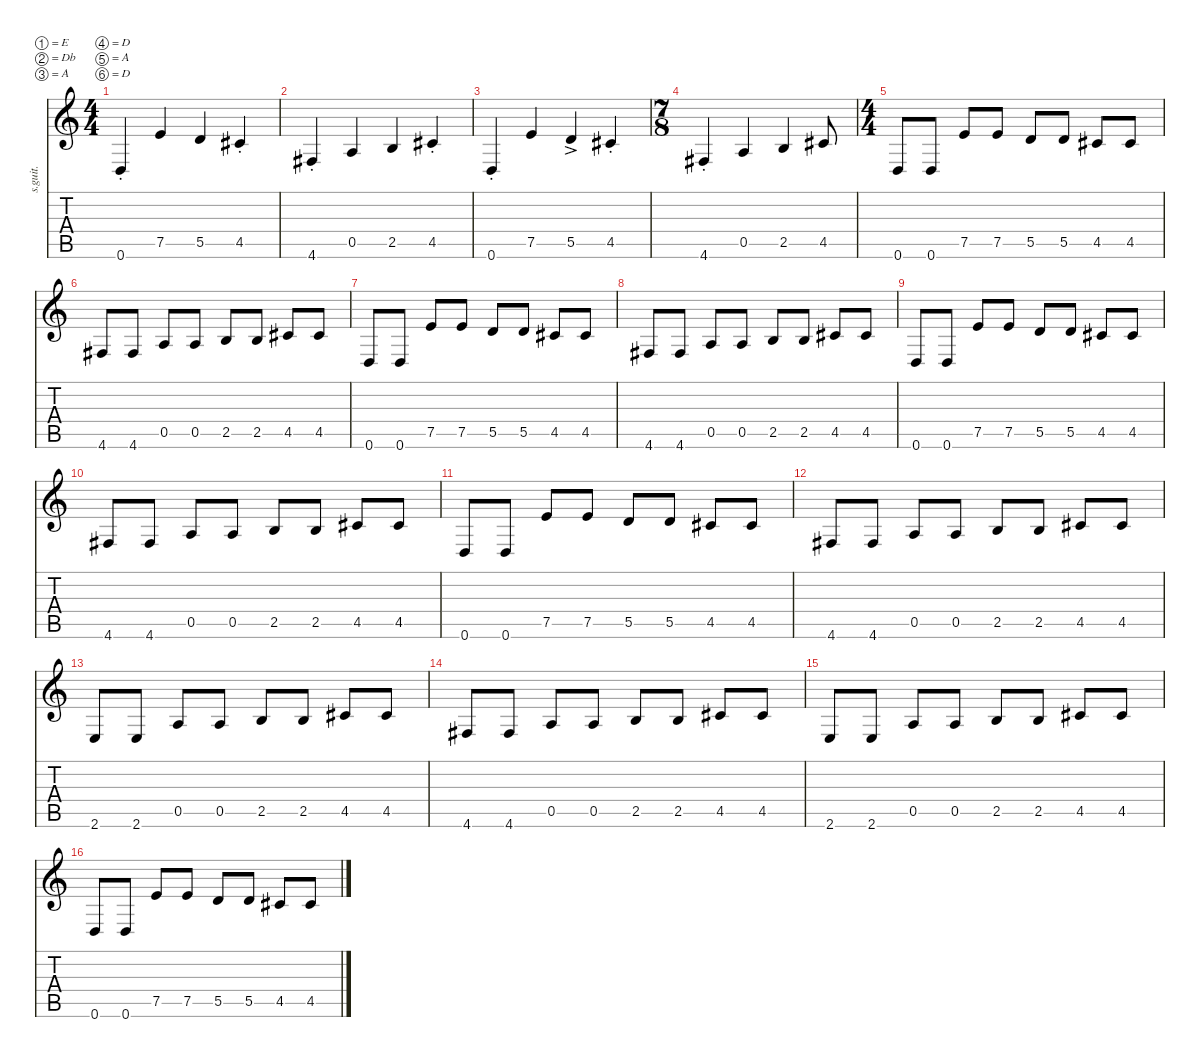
\defaultSystemsLayout 4
\hideDynamics
\bracketExtendMode nobrackets
\track ("Steve Holmes" "s.guit.") {instrument electricguitarjazz}
\staff {score tabs}
\tuning (E4 Db4 A3 D3 A2 D2)
\ts (4 4)
\beaming (8 2 2 2 2)
\tempo (129 hide)
\clef g2
\ks c
0.6{st}.4{dy mf instrument electricguitarjazz} 7.5.4 5.5.4 4.5{st acc #}.4 |
4.6{st acc #}.4 0.5.4 2.5.4 4.5{st acc #}.4 |
0.6{st}.4 7.5.4 5.5{ac}.4 4.5{st acc #}.4 |
\ts (7 8)
\beaming (8 2 2 2 2)
4.6{st acc #}.4 0.5.4 2.5.4 4.5{acc #}.8 |
\ts (4 4)
\beaming (8 2 2 2 2)
0.6.8 0.6.8 7.5.8 7.5.8 5.5.8 5.5.8 4.5{acc #}.8 4.5{acc #}.8 |
4.6{acc #}.8 4.6{acc #}.8 0.5.8 0.5.8 2.5.8 2.5.8 4.5{acc #}.8 4.5{acc #}.8 |
0.6.8 0.6.8 7.5.8 7.5.8 5.5.8 5.5.8 4.5{acc #}.8 4.5{acc #}.8 |
4.6{acc #}.8 4.6{acc #}.8 0.5.8 0.5.8 2.5.8 2.5.8 4.5{acc #}.8 4.5{acc #}.8 |
0.6.8 0.6.8 7.5.8 7.5.8 5.5.8 5.5.8 4.5{acc #}.8 4.5{acc #}.8 |
4.6{acc #}.8 4.6{acc #}.8 0.5.8 0.5.8 2.5.8 2.5.8 4.5{acc #}.8 4.5{acc #}.8 |
0.6.8 0.6.8 7.5.8 7.5.8 5.5.8 5.5.8 4.5{acc #}.8 4.5{acc #}.8 |
4.6{acc #}.8 4.6{acc #}.8 0.5.8 0.5.8 2.5.8 2.5.8 4.5{acc #}.8 4.5{acc #}.8 |
2.6.8 2.6.8 0.5.8 0.5.8 2.5.8 2.5.8 4.5{acc #}.8 4.5{acc #}.8 |
4.6{acc #}.8 4.6{acc #}.8 0.5.8 0.5.8 2.5.8 2.5.8 4.5{acc #}.8 4.5{acc #}.8 |
2.6.8 2.6.8 0.5.8 0.5.8 2.5.8 2.5.8 4.5{acc #}.8 4.5{acc #}.8 |
0.6.8 0.6.8 7.5.8 7.5.8 5.5.8 5.5.8 4.5{acc #}.8 4.5{acc #}.8
